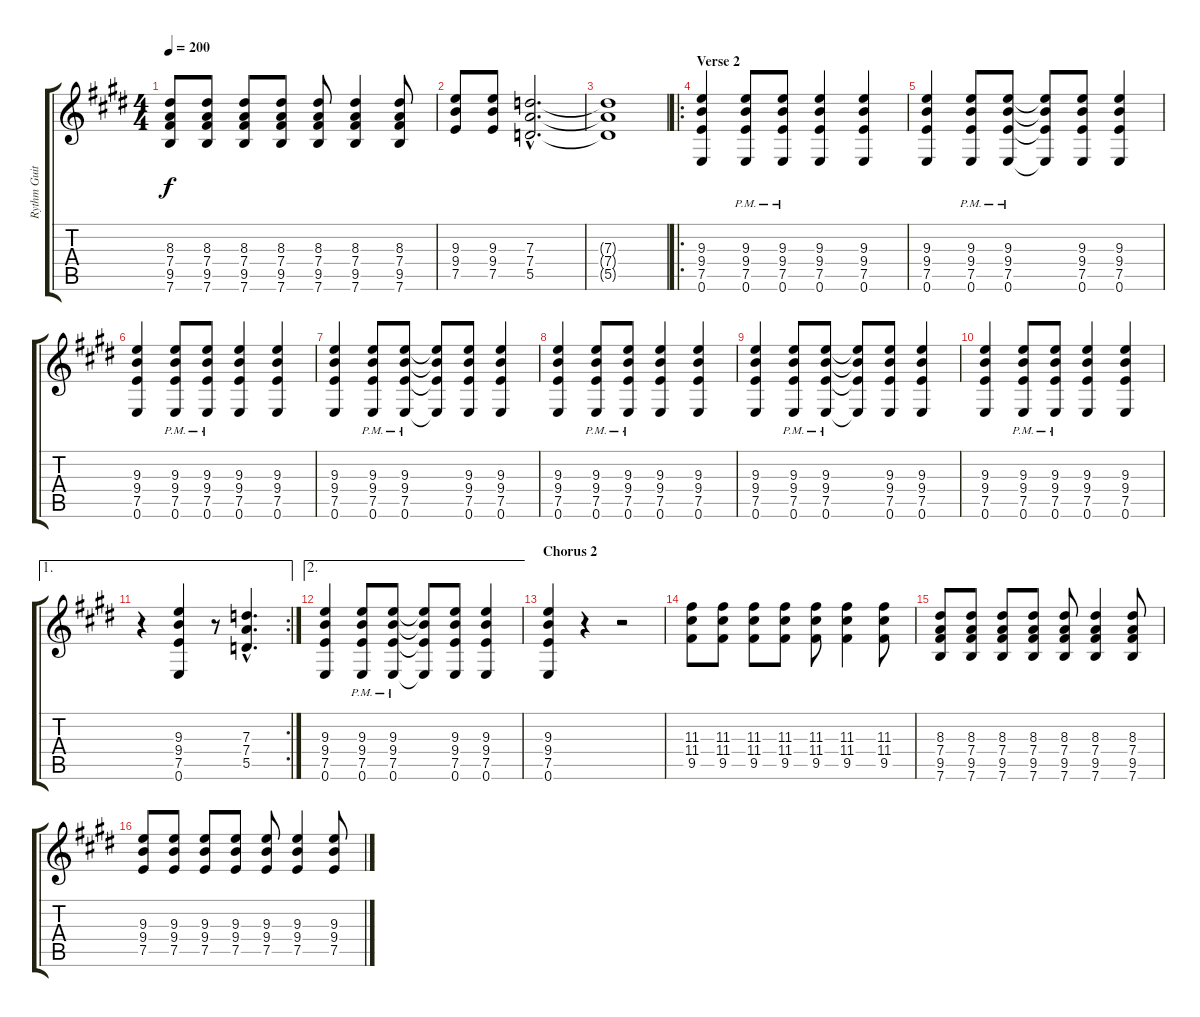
\track ("Rythm Guitar" "Rythm Guit") {instrument overdrivenguitar}
\staff {score tabs}
\tuning (E4 B3 G3 D3 A2 E2) {hide}
\ts (4 4)
\tempo 200
\clef g2
\ks e
(8.3 7.4 9.5 7.6).8{dy f} (8.3 7.4 9.5 7.6).8 (8.3 7.4 9.5 7.6).8 (8.3 7.4 9.5 7.6).8 (8.3 7.4 9.5 7.6).8 (8.3 7.4 9.5 7.6).4 (8.3 7.4 9.5 7.6).8 |
(9.3 9.4 7.5).8 (9.3 9.4 7.5).8 (7.3{hac} 7.4{hac} 5.5{hac}).2{d} |
(7.3{t} 7.4{t} 5.5{t}).1 |
\ro
\section ("" "Verse 2")
(9.3 9.4 7.5 0.6).4 (9.3{pm} 9.4{pm} 7.5{pm} 0.6{pm}).8 (9.3{pm} 9.4{pm} 7.5{pm} 0.6{pm}).8 (9.3 9.4 7.5 0.6).4 (9.3 9.4 7.5 0.6).4 |
(9.3 9.4 7.5 0.6).4 (9.3{pm} 9.4{pm} 7.5{pm} 0.6{pm}).8 (9.3{pm} 9.4{pm} 7.5{pm} 0.6{pm}).8 (9.3{t} 9.4{t} 7.5{t} 0.6{t}).8 (9.3 9.4 7.5 0.6).8 (9.3 9.4 7.5 0.6).4 |
(9.3 9.4 7.5 0.6).4 (9.3{pm} 9.4{pm} 7.5{pm} 0.6{pm}).8 (9.3{pm} 9.4{pm} 7.5{pm} 0.6{pm}).8 (9.3 9.4 7.5 0.6).4 (9.3 9.4 7.5 0.6).4 |
(9.3 9.4 7.5 0.6).4 (9.3{pm} 9.4{pm} 7.5{pm} 0.6{pm}).8 (9.3{pm} 9.4{pm} 7.5{pm} 0.6{pm}).8 (9.3{t} 9.4{t} 7.5{t} 0.6{t}).8 (9.3 9.4 7.5 0.6).8 (9.3 9.4 7.5 0.6).4 |
(9.3 9.4 7.5 0.6).4 (9.3{pm} 9.4{pm} 7.5{pm} 0.6{pm}).8 (9.3{pm} 9.4{pm} 7.5{pm} 0.6{pm}).8 (9.3 9.4 7.5 0.6).4 (9.3 9.4 7.5 0.6).4 |
(9.3 9.4 7.5 0.6).4 (9.3{pm} 9.4{pm} 7.5{pm} 0.6{pm}).8 (9.3{pm} 9.4{pm} 7.5{pm} 0.6{pm}).8 (9.3{t} 9.4{t} 7.5{t} 0.6{t}).8 (9.3 9.4 7.5 0.6).8 (9.3 9.4 7.5 0.6).4 |
(9.3 9.4 7.5 0.6).4 (9.3{pm} 9.4{pm} 7.5{pm} 0.6{pm}).8 (9.3{pm} 9.4{pm} 7.5{pm} 0.6{pm}).8 (9.3 9.4 7.5 0.6).4 (9.3 9.4 7.5 0.6).4 |
\ae 1
\rc 2
r.4 (9.3 9.4 7.5 0.6).4 r.8 (7.3{hac} 7.4{hac} 5.5{hac}).4{d} |
\ae 2
(9.3 9.4 7.5 0.6).4 (9.3{pm} 9.4{pm} 7.5{pm} 0.6{pm}).8 (9.3{pm} 9.4{pm} 7.5{pm} 0.6{pm}).8 (9.3{t} 9.4{t} 7.5{t} 0.6{t}).8 (9.3 9.4 7.5 0.6).8 (9.3 9.4 7.5 0.6).4 |
\section ("" "Chorus 2")
(9.3 9.4 7.5 0.6).4 r.4 r.2 |
(11.3 11.4 9.5).8 (11.3 11.4 9.5).8 (11.3 11.4 9.5).8 (11.3 11.4 9.5).8 (11.3 11.4 9.5).8 (11.3 11.4 9.5).4 (11.3 11.4 9.5).8 |
(8.3 7.4 9.5 7.6).8 (8.3 7.4 9.5 7.6).8 (8.3 7.4 9.5 7.6).8 (8.3 7.4 9.5 7.6).8 (8.3 7.4 9.5 7.6).8 (8.3 7.4 9.5 7.6).4 (8.3 7.4 9.5 7.6).8 |
(9.3 9.4 7.5).8 (9.3 9.4 7.5).8 (9.3 9.4 7.5).8 (9.3 9.4 7.5).8 (9.3 9.4 7.5).8 (9.3 9.4 7.5).4 (9.3 9.4 7.5).8
